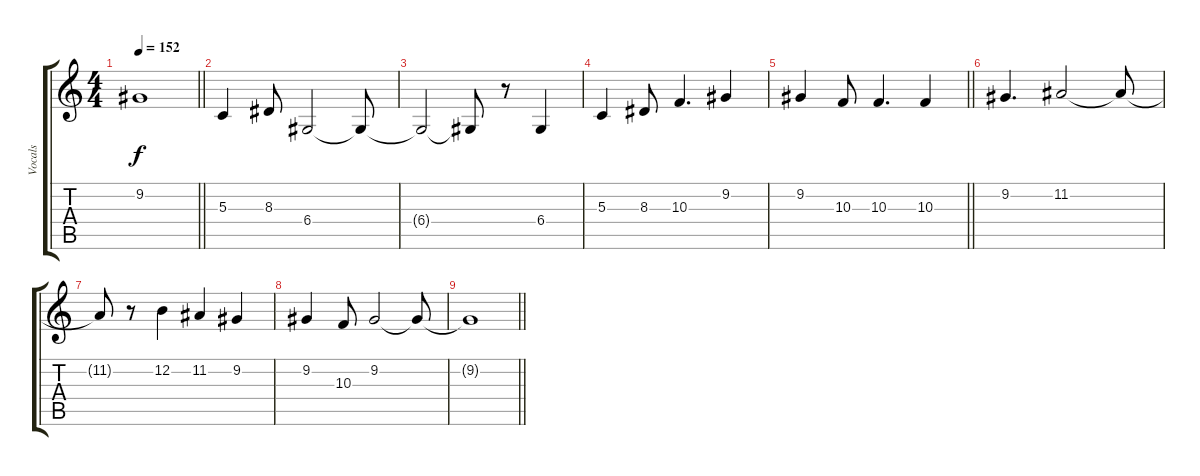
\track ("Vocals" "Vocals") {instrument oboe}
\staff {score tabs}
\tuning (E4 B3 G3 D3 A2 D2) {hide}
\ts (4 4)
\tempo 152
\clef g2
\barLineRight lightlight
\ks c
9.2{t}.1{dy f} |
5.3.4 8.3.8 6.4.2 6.4{t}.8 |
6.4{t}.2 6.4{t}.8 r.8 6.4.4 |
5.3.4 8.3.8 10.3.4{d} 9.2.4 |
\barLineRight lightlight
9.2.4 10.3.8 10.3.4{d} 10.3.4 |
9.2.4{d} 11.2.2 11.2{t}.8 |
11.2{t}.8 r.8 12.2.4 11.2.4 9.2.4 |
9.2.4 10.3.8 9.2.2 9.2{t}.8 |
\barLineRight lightlight
9.2{t}.1
